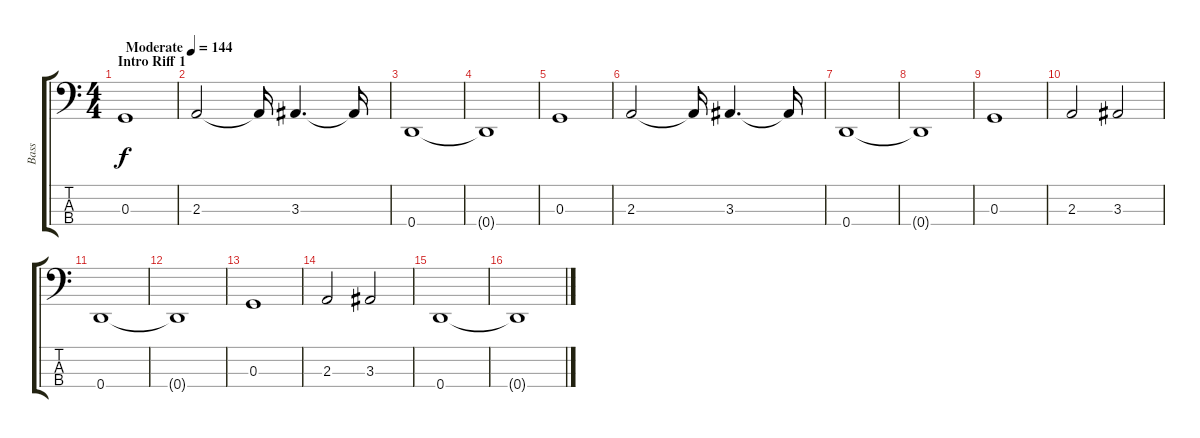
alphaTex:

\track ("Bass" "Bass") {instrument electricbassfinger}
\staff {score tabs}
\tuning (F2 C2 G1 D1) {hide}
\ts (4 4)
\section ("" "Intro Riff 1")
\tempo (144 "Moderate")
\clef f4
\ks c
0.3.1{dy f instrument electricbassfinger} |
2.3.2 2.3{t}.16 3.3.4{d} 3.3{t}.16 |
0.4.1 |
0.4{t}.1 |
0.3.1 |
2.3.2 2.3{t}.16 3.3.4{d} 3.3{t}.16 |
0.4.1 |
0.4{t}.1 |
0.3.1 |
2.3.2 3.3.2 |
0.4.1 |
0.4{t}.1 |
0.3.1 |
2.3.2 3.3.2 |
0.4.1 |
0.4{t}.1
